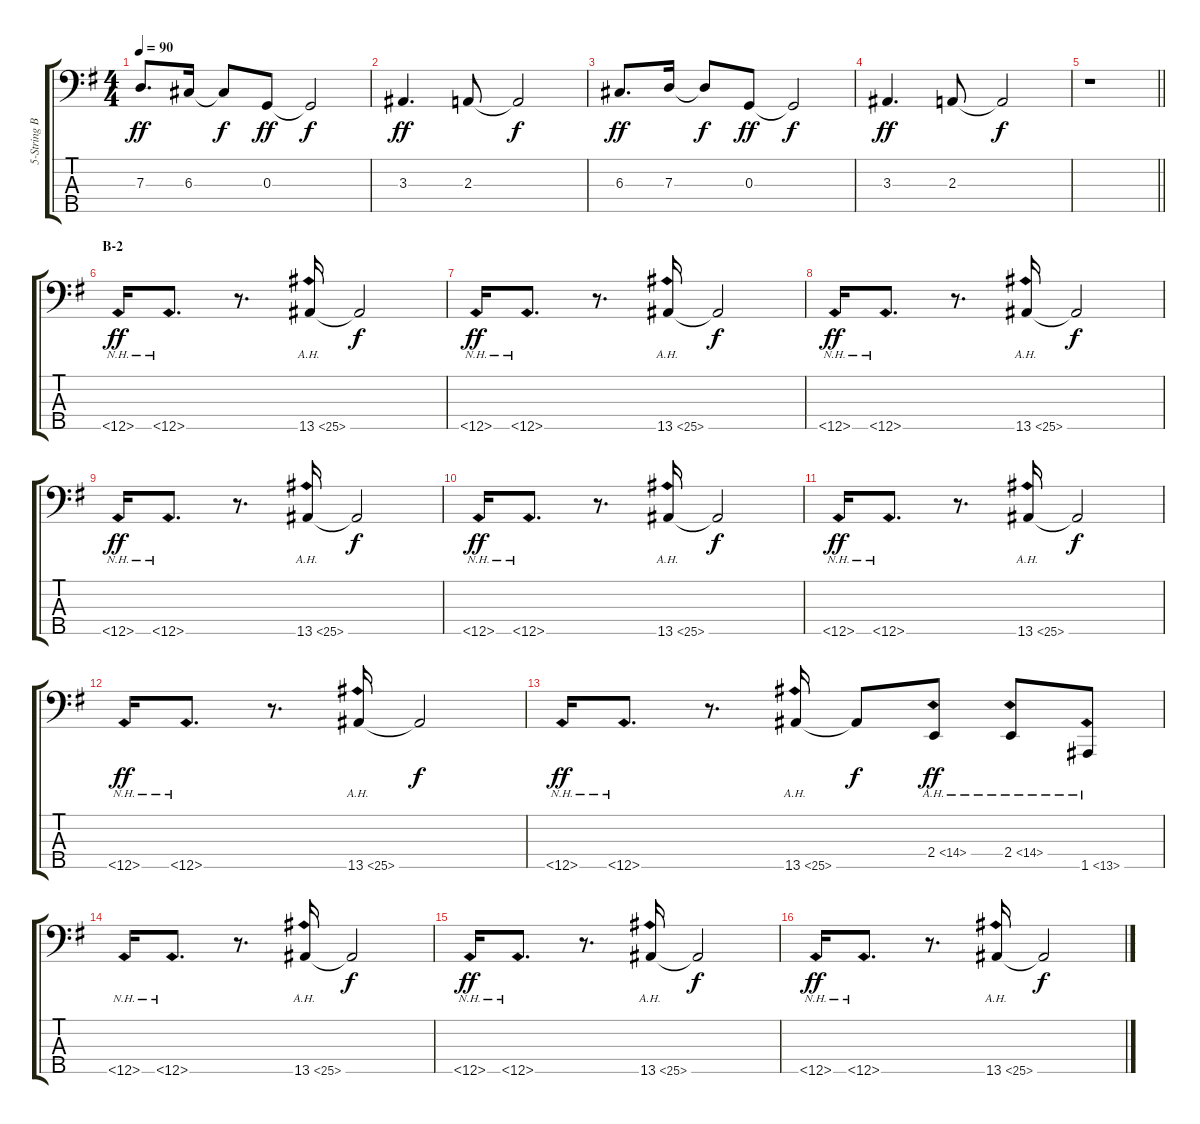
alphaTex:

\track ("5-String Bass" "5-String B") {instrument electricbassfinger}
\staff {score tabs}
\tuning (F2 C2 G1 D1 A0) {hide}
\ts (4 4)
\tempo 90
\clef f4
\ks g
7.3.8{d dy ff} 6.3.16 6.3{t}.8{dy f} 0.3.8{dy ff} 0.3{t}.2{dy f} |
3.3.4{d dy ff} 2.3.8 2.3{t}.2{dy f} |
6.3.8{d dy ff} 7.3.16 7.3{t}.8{dy f} 0.3.8{dy ff} 0.3{t}.2{dy f} |
3.3.4{d dy ff} 2.3.8 2.3{t}.2{dy f} |
\barLineRight lightlight
r.1 |
\section ("" "B-2")
12.5{nh}.16{dy ff} 12.5{nh}.8{d} r.8{d} 13.5{ah 12}.16 13.5{t}.2{dy f} |
12.5{nh}.16{dy ff} 12.5{nh}.8{d} r.8{d} 13.5{ah 12}.16 13.5{t}.2{dy f} |
12.5{nh}.16{dy ff} 12.5{nh}.8{d} r.8{d} 13.5{ah 12}.16 13.5{t}.2{dy f} |
12.5{nh}.16{dy ff} 12.5{nh}.8{d} r.8{d} 13.5{ah 12}.16 13.5{t}.2{dy f} |
12.5{nh}.16{dy ff} 12.5{nh}.8{d} r.8{d} 13.5{ah 12}.16 13.5{t}.2{dy f} |
12.5{nh}.16{dy ff} 12.5{nh}.8{d} r.8{d} 13.5{ah 12}.16 13.5{t}.2{dy f} |
12.5{nh}.16{dy ff} 12.5{nh}.8{d} r.8{d} 13.5{ah 12}.16 13.5{t}.2{dy f} |
12.5{nh}.16{dy ff} 12.5{nh}.8{d} r.8{d} 13.5{ah 12}.16 13.5{t}.8{dy f} 2.4{ah 12}.8{dy ff} 2.4{ah 12}.8 1.5{ah 12}.8 |
12.5{nh}.16 12.5{nh}.8{d} r.8{d} 13.5{ah 12}.16 13.5{t}.2{dy f} |
12.5{nh}.16{dy ff} 12.5{nh}.8{d} r.8{d} 13.5{ah 12}.16 13.5{t}.2{dy f} |
12.5{nh}.16{dy ff} 12.5{nh}.8{d} r.8{d} 13.5{ah 12}.16 13.5{t}.2{dy f}
